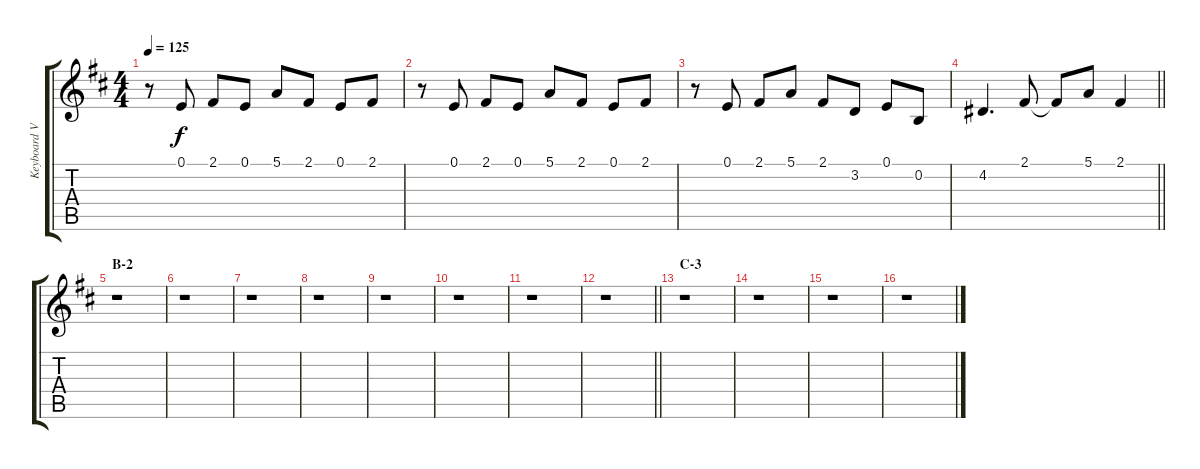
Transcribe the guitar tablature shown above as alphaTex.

\track ("Keyboard V" "Keyboard V") {instrument lead2sawtooth}
\staff {score tabs}
\tuning (E4 B3 G3 D3 A2 E2) {hide}
\ts (4 4)
\tempo 125
\clef g2
\ks d
r.8{dy f} 0.1.8 2.1.8 0.1.8 5.1.8 2.1.8 0.1.8 2.1.8 |
r.8 0.1.8 2.1.8 0.1.8 5.1.8 2.1.8 0.1.8 2.1.8 |
r.8 0.1.8 2.1.8 5.1.8 2.1.8 3.2.8 0.1.8 0.2.8 |
\barLineRight lightlight
4.2.4{d} 2.1.8 2.1{t}.8 5.1.8 2.1.4 |
\section ("" "B-2")
r.1 |
r.1 |
r.1 |
r.1 |
r.1 |
r.1 |
r.1 |
\barLineRight lightlight
r.1 |
\section ("" "C-3")
r.1 |
r.1 |
r.1 |
r.1
